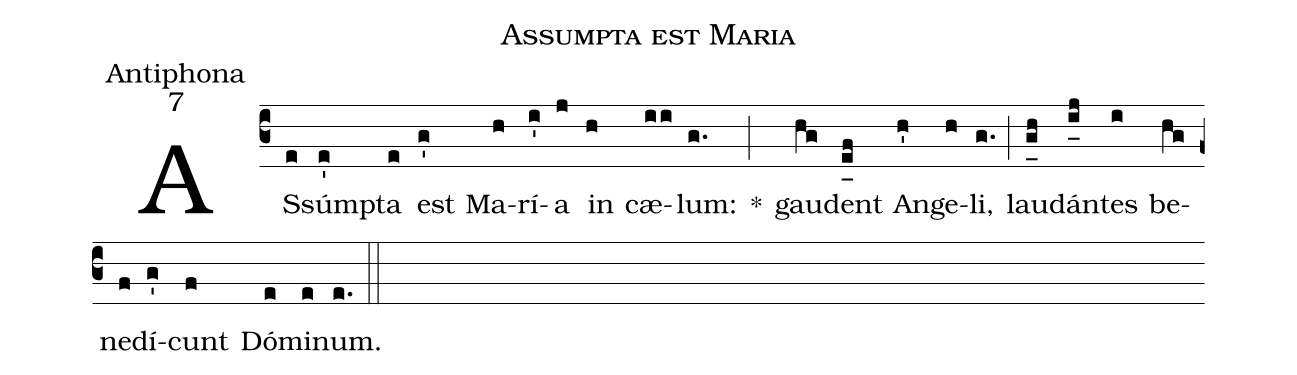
name:Assumpta est Maria;
office-part:Antiphona;
mode:7;
%%
(c3) AS(e)súm(e')pta(e) est(g') Ma(h)rí(i')a(j) in(h) cæ(ii)lum:(g.) *(;) gau(hg)dent(e_[uh:l]f) An(h')ge(h)li,(g.) (;) lau(g_[uh:l]h)dán(i_[uh:l]j)tes(i) be(hg)ne(f)dí(g')cunt(f) Dó(e)mi(e)num.(e.) (::)
%<eu>E(i) u(i) o(j) u(i) a(h) e.</eu>(gf..) (::)
